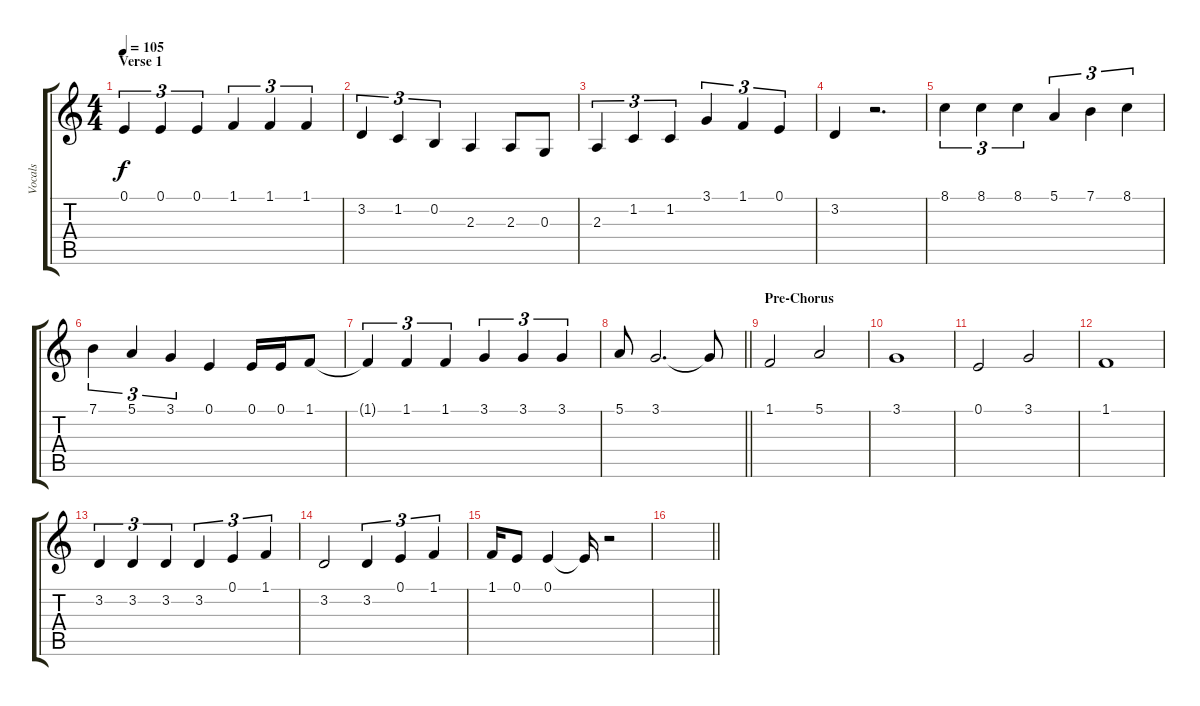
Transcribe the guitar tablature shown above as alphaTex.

\track ("Vocals" "Vocals") {instrument flute}
\staff {score tabs}
\tuning (E4 B3 G3 D3 A2 E2) {hide}
\ts (4 4)
\section ("" "Verse 1")
\tempo 105
\clef g2
\ks c
0.1.4{tu (3 2) dy f} 0.1.4{tu (3 2)} 0.1.4{tu (3 2)} 1.1.4{tu (3 2)} 1.1.4{tu (3 2)} 1.1.4{tu (3 2)} |
3.2.4{tu (3 2)} 1.2.4{tu (3 2)} 0.2.4{tu (3 2)} 2.3.4 2.3.8 0.3.8 |
2.3.4{tu (3 2)} 1.2.4{tu (3 2)} 1.2.4{tu (3 2)} 3.1.4{tu (3 2)} 1.1.4{tu (3 2)} 0.1.4{tu (3 2)} |
3.2.4 r.2{d} |
8.1.4{tu (3 2)} 8.1.4{tu (3 2)} 8.1.4{tu (3 2)} 5.1.4{tu (3 2)} 7.1.4{tu (3 2)} 8.1.4{tu (3 2)} |
7.1.4{tu (3 2)} 5.1.4{tu (3 2)} 3.1.4{tu (3 2)} 0.1.4 0.1.16 0.1.16 1.1.8 |
1.1{t}.4{tu (3 2)} 1.1.4{tu (3 2)} 1.1.4{tu (3 2)} 3.1.4{tu (3 2)} 3.1.4{tu (3 2)} 3.1.4{tu (3 2)} |
\barLineRight lightlight
5.1.8 3.1.2{d} 3.1{t}.8 |
\section ("" "Pre-Chorus")
1.1.2 5.1.2 |
3.1.1 |
0.1.2 3.1.2 |
1.1.1 |
3.2.4{tu (3 2)} 3.2.4{tu (3 2)} 3.2.4{tu (3 2)} 3.2.4{tu (3 2)} 0.1.4{tu (3 2)} 1.1.4{tu (3 2)} |
3.2.2 3.2.4{tu (3 2)} 0.1.4{tu (3 2)} 1.1.4{tu (3 2)} |
1.1.16 0.1.8 0.1.4 0.1{t}.16 r.2 |
\barLineRight lightlight
